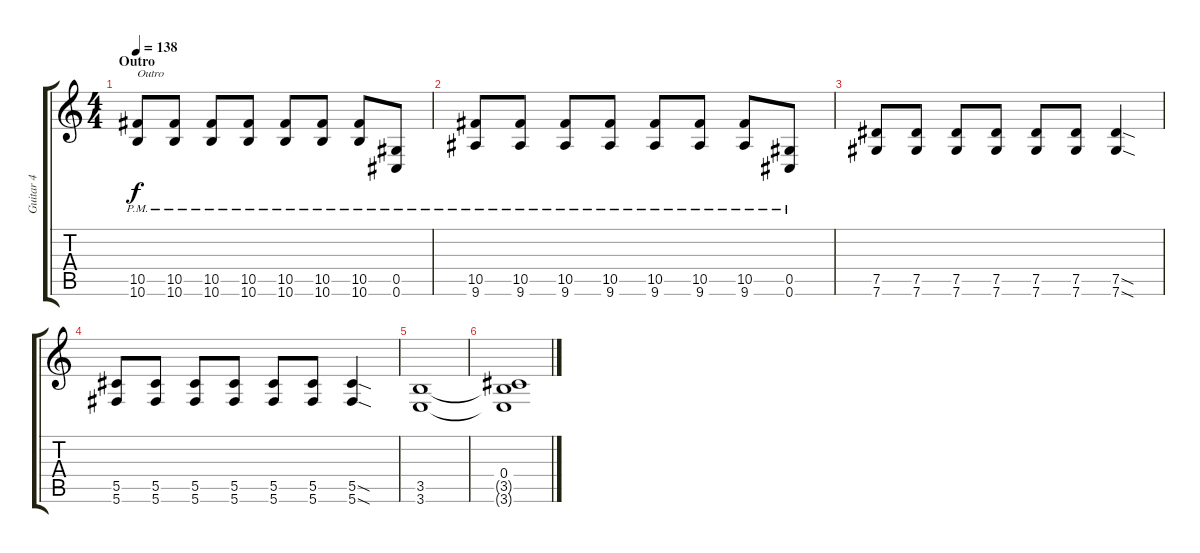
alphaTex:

\track ("Guitar 4" "Guitar 4") {instrument distortionguitar}
\staff {score tabs}
\tuning (Eb4 Bb3 Gb3 Db3 Ab2 Db2) {hide}
\ts (4 4)
\section ("" "Outro")
\tempo 138
\clef g2
\ks c
(10.5{pm} 10.6{pm}).8{txt "Outro" dy f} (10.5{pm} 10.6{pm}).8 (10.5{pm} 10.6{pm}).8 (10.5{pm} 10.6).8 (10.5{pm} 10.6{pm}).8 (10.5{pm} 10.6{pm}).8 (10.5{pm} 10.6{pm}).8 (0.5{pm} 0.6{pm}).8 |
(10.5{pm} 9.6{pm}).8 (10.5{pm} 9.6{pm}).8 (10.5{pm} 9.6{pm}).8 (10.5{pm} 9.6{pm}).8 (10.5{pm} 9.6{pm}).8 (10.5{pm} 9.6{pm}).8 (10.5{pm} 9.6{pm}).8 (0.5{pm} 0.6{pm}).8 |
(7.5 7.6).8 (7.5 7.6).8 (7.5 7.6).8 (7.5 7.6).8 (7.5 7.6).8 (7.5 7.6).8 (7.5{sod} 7.6{sod}).4 |
(5.5 5.6).8 (5.5 5.6).8 (5.5 5.6).8 (5.5 5.6).8 (5.5 5.6).8 (5.5 5.6).8 (5.5{sod} 5.6{sod}).4 |
(3.5 3.6).1 |
(0.4 3.5{t} 3.6{t}).1
